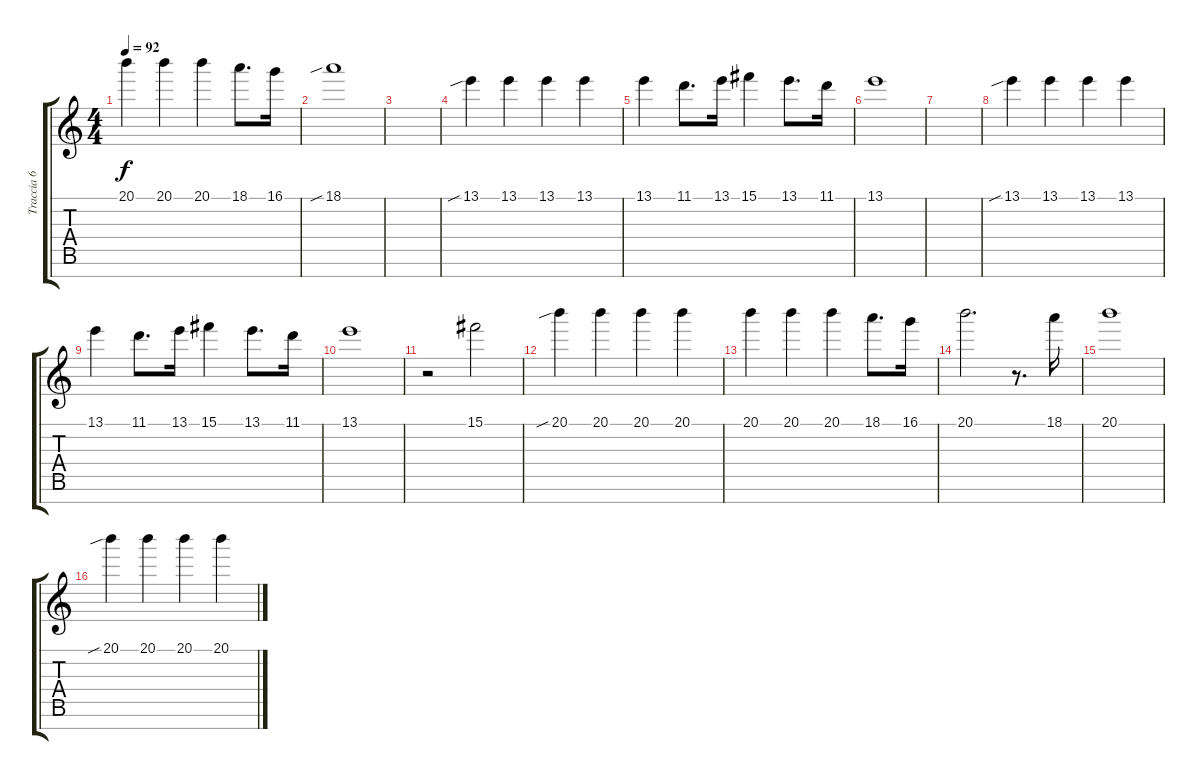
\track ("Traccia 6" "Traccia 6") {instrument whistle}
\staff {score tabs}
\tuning (Eb5 Bb4 Gb4 Db4 Ab3 Eb3 Bb2) {hide}
\ts (4 4)
\tempo 92
\clef g2
\ks c
20.1.4{dy f} 20.1.4 20.1.4 18.1.8{d} 16.1.16 |
18.1{sib}.1 |
|
13.1{sib}.4 13.1.4 13.1.4 13.1.4 |
13.1.4 11.1.8{d} 13.1.16 15.1.4 13.1.8{d} 11.1.16 |
13.1.1 |
|
13.1{sib}.4 13.1.4 13.1.4 13.1.4 |
13.1.4 11.1.8{d} 13.1.16 15.1.4 13.1.8{d} 11.1.16 |
13.1.1 |
r.2 15.1.2 |
20.1{sib}.4 20.1.4 20.1.4 20.1.4 |
20.1.4 20.1.4 20.1.4 18.1.8{d} 16.1.16 |
20.1.2{d} r.8{d} 18.1.16 |
20.1.1 |
20.1{sib}.4 20.1.4 20.1.4 20.1.4
